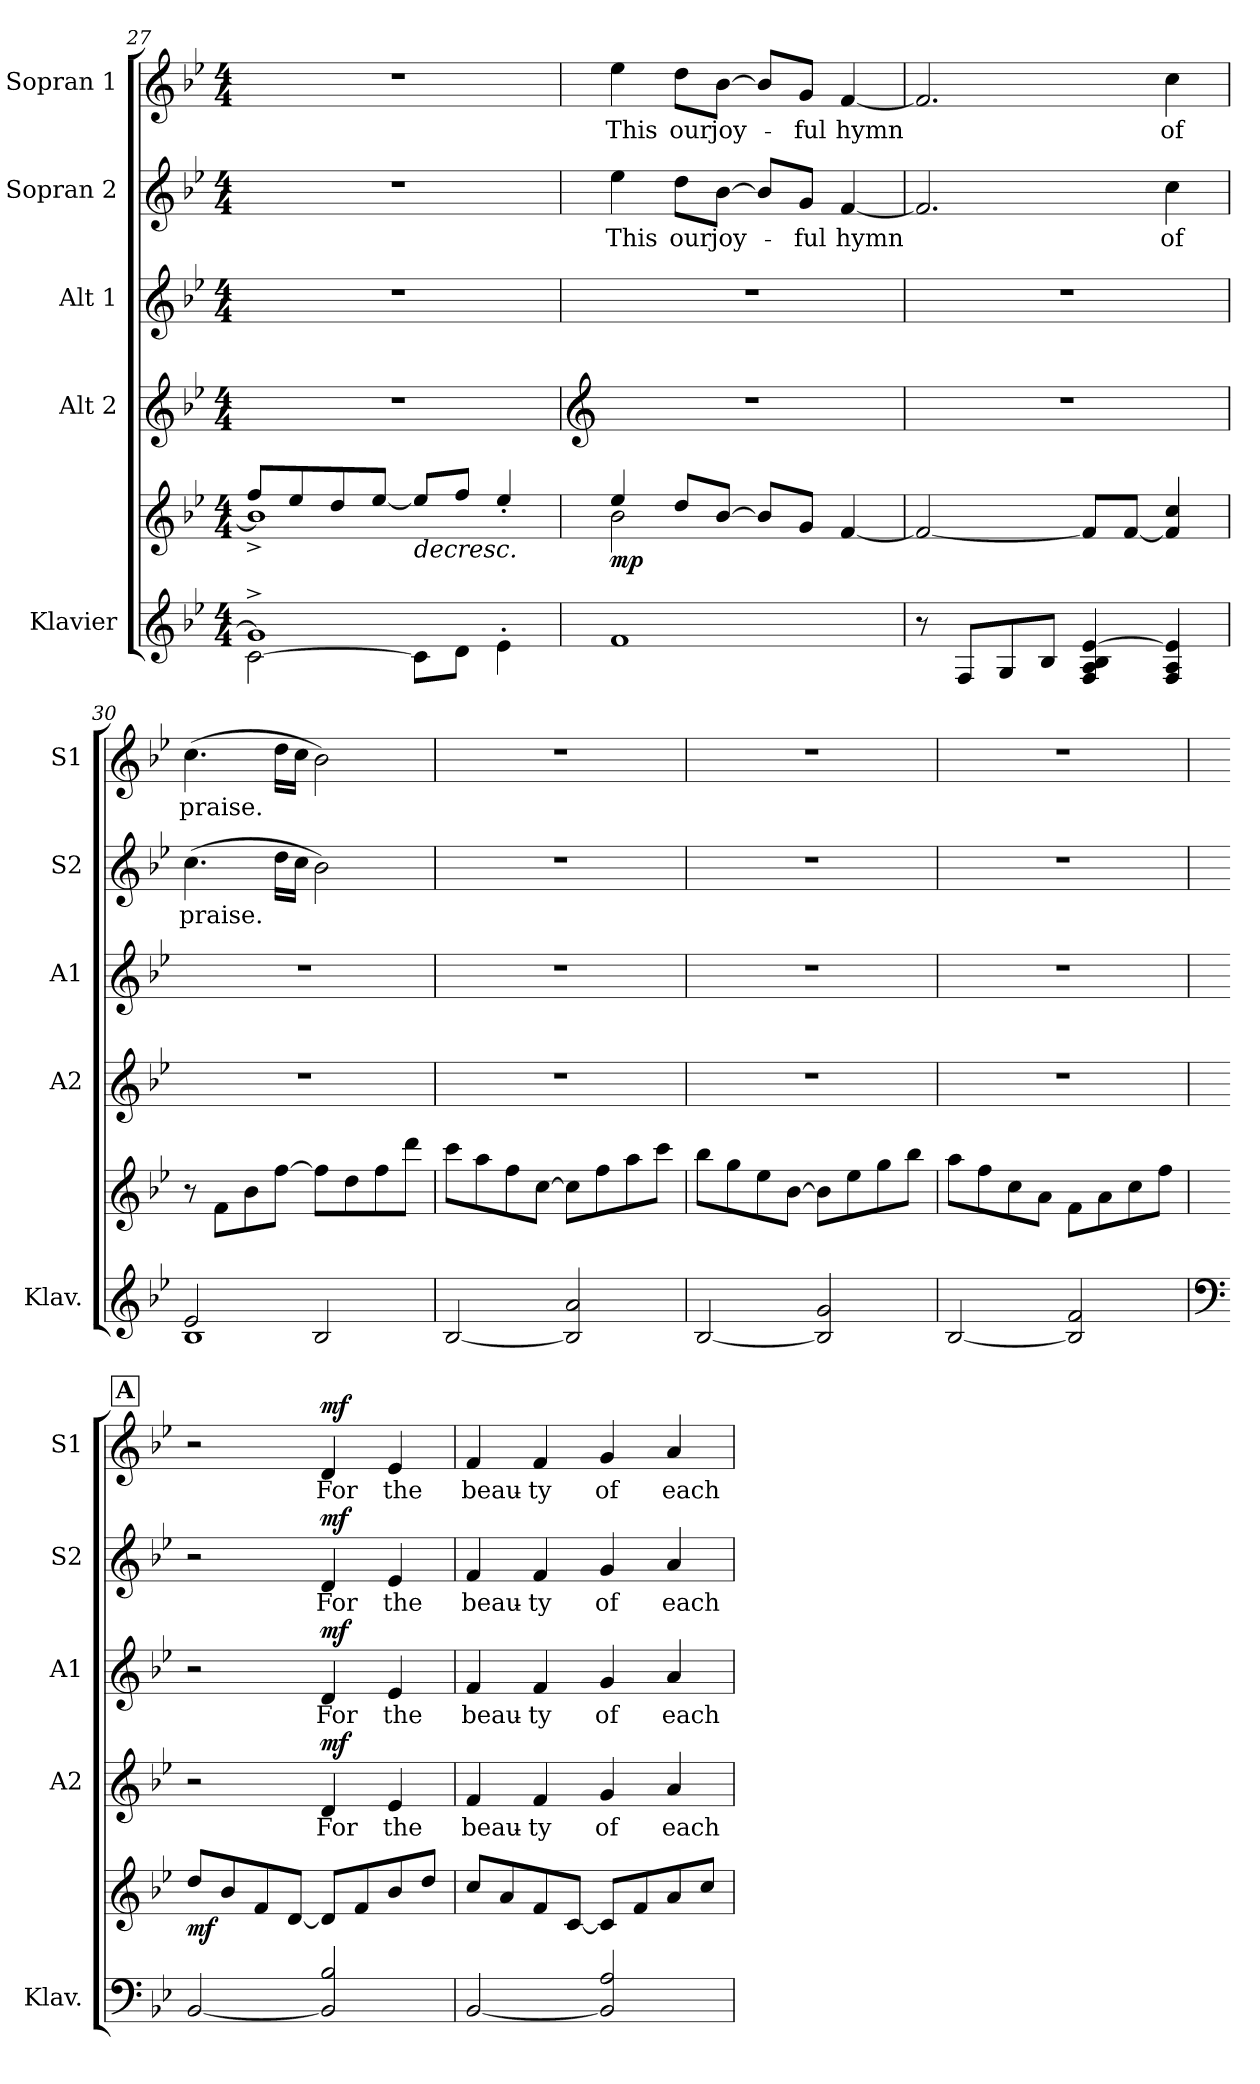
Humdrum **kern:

**kern	**kern	**dynam	**kern	**text	**dynam	**kern	**text	**dynam	**kern	**text	**dynam	**kern	**text	**dynam
*part5	*part5	*part5	*part4	*part4	*part4	*part3	*part3	*part3	*part2	*part2	*part2	*part1	*part1	*part1
*staff6	*staff5	*staff5/6	*staff4	*staff4	*staff4	*staff3	*staff3	*staff3	*staff2	*staff2	*staff2	*staff1	*staff1	*staff1
*I"Klavier	*	*	*I"Alt 2	*	*	*I"Alt 1	*	*	*I"Sopran 2	*	*	*I"Sopran 1	*	*
*I'Klav.	*	*	*I'A2	*	*	*I'A1	*	*	*I'S2	*	*	*I'S1	*	*
*clefG2	*clefG2	*	*clefG2	*	*	*clefG2	*	*	*clefG2	*	*	*clefG2	*	*
*k[b-e-]	*k[b-e-]	*	*k[b-e-]	*	*	*k[b-e-]	*	*	*k[b-e-]	*	*	*k[b-e-]	*	*
*M4/4	*M4/4	*	*M4/4	*	*	*M4/4	*	*	*M4/4	*	*	*M4/4	*	*
=27	=27	=27	=27	=27	=27	=27	=27	=27	=27	=27	=27	=27	=27	=27
*^	*^	*	*	*	*	*	*	*	*	*	*	*	*	*
[2c^\	1g]	1b-]	8ff^/L	.	1r	.	.	1r	.	.	1r	.	.	1r	.	.
.	.	.	8ee-/	.	.	.	.	.	.	.	.	.	.	.	.	.
.	.	.	8dd/	.	.	.	.	.	.	.	.	.	.	.	.	.
.	.	.	[8ee-/J	.	.	.	.	.	.	.	.	.	.	.	.	.
!	!	!	!	!LO:HP:b	!	!	!	!	!	!	!	!	!	!	!	!
8c\L]	.	.	8ee-/L]	>	.	.	.	.	.	.	.	.	.	.	.	.
8d\J	.	.	8ff/J	.	.	.	.	.	.	.	.	.	.	.	.	.
4e-'\	.	.	4ee-'/	.	.	.	.	.	.	.	.	.	.	.	.	.
*v	*v	*	*	*	*	*	*	*	*	*	*	*	*	*	*	*
=28	=28	=28	=28	=28	=28	=28	=28	=28	=28	=28	=28	=28	=28	=28	=28
*	*	*	*	*clefG2	*	*	*	*	*	*	*	*	*	*	*
!	!	!	!LO:DY:b	!	!	!	!	!	!	!	!LO:LY:b	!	!	!LO:LY:b	!
1f	4ee-/	2b-\	mp	1r	.	.	1r	.	.	4ee-\	This	.	4ee-\	This	.
!	!	!	!	!	!	!	!	!	!	!	!LO:LY:b	!	!	!LO:LY:b	!
.	8dd/L	.	.	.	.	.	.	.	.	8dd\L	our	.	8dd\L	our	.
!	!	!	!	!	!	!	!	!	!	!	!LO:LY:b	!	!	!LO:LY:b	!
.	[8b-/J	.	.	.	.	.	.	.	.	[8b-\J	joy-	.	[8b-\J	joy-	.
.	8b-/L]	2ryy	.	.	.	.	.	.	.	8b-/L]	.	.	8b-/L]	.	.
!	!	!	!	!	!	!	!	!	!	!	!LO:LY:b	!	!	!LO:LY:b	!
.	8g/J	.	.	.	.	.	.	.	.	8g/J	-ful	.	8g/J	-ful	.
!	!	!	!	!	!	!	!	!	!	!	!LO:LY:b	!	!	!LO:LY:b	!
.	[4f/	.	.	.	.	.	.	.	.	[4f/	hymn	.	[4f/	hymn	.
*	*v	*v	*	*	*	*	*	*	*	*	*	*	*	*	*
=29	=29	=29	=29	=29	=29	=29	=29	=29	=29	=29	=29	=29	=29	=29
8r	2f/_	.	1r	.	.	1r	.	.	2.f/]	.	.	2.f/]	.	.
8F/L	.	.	.	.	.	.	.	.	.	.	.	.	.	.
8G/	.	.	.	.	.	.	.	.	.	.	.	.	.	.
8B-/J	.	.	.	.	.	.	.	.	.	.	.	.	.	.
4F/ 4A/ 4B-/ [4e-/	8f/L]	.	.	.	.	.	.	.	.	.	.	.	.	.
.	[8f/J	.	.	.	.	.	.	.	.	.	.	.	.	.
!	!	!	!	!	!	!	!	!	!	!LO:LY:b	!	!	!LO:LY:b	!
4F/ 4A/ 4e-/]	4f/] 4cc/	.	.	.	.	.	.	.	4cc\	of	.	4cc\	of	.
!!LO:LB:g=z
=30	=30	=30	=30	=30	=30	=30	=30	=30	=30	=30	=30	=30	=30	=30
*^	*	*	*	*	*	*	*	*	*	*	*	*	*	*
!	!	!	!	!	!	!	!	!	!	!	!LO:LY:b	!	!	!LO:LY:b	!
1B-	2e-/	8r	.	1r	.	.	1r	.	.	(>4.cc\	praise.	.	(>4.cc\	praise.	.
.	.	8f\L	.	.	.	.	.	.	.	.	.	.	.	.	.
.	.	8b-\	.	.	.	.	.	.	.	.	.	.	.	.	.
.	.	[8ff\J	.	.	.	.	.	.	.	16dd\LL	.	.	16dd\LL	.	.
.	.	.	.	.	.	.	.	.	.	16cc\JJ	.	.	16cc\JJ	.	.
.	2B-/	8ff\L]	.	.	.	.	.	.	.	2b-\)	.	.	2b-\)	.	.
.	.	8dd\	.	.	.	.	.	.	.	.	.	.	.	.	.
.	.	8ff\	.	.	.	.	.	.	.	.	.	.	.	.	.
.	.	8ddd\J	.	.	.	.	.	.	.	.	.	.	.	.	.
*v	*v	*	*	*	*	*	*	*	*	*	*	*	*	*	*
=31	=31	=31	=31	=31	=31	=31	=31	=31	=31	=31	=31	=31	=31	=31
[2B-/	8ccc\L	.	1r	.	.	1r	.	.	1r	.	.	1r	.	.
.	8aa\	.	.	.	.	.	.	.	.	.	.	.	.	.
.	8ff\	.	.	.	.	.	.	.	.	.	.	.	.	.
.	[8cc\J	.	.	.	.	.	.	.	.	.	.	.	.	.
2B-/] 2a/	8cc\L]	.	.	.	.	.	.	.	.	.	.	.	.	.
.	8ff\	.	.	.	.	.	.	.	.	.	.	.	.	.
.	8aa\	.	.	.	.	.	.	.	.	.	.	.	.	.
.	8ccc\J	.	.	.	.	.	.	.	.	.	.	.	.	.
=32	=32	=32	=32	=32	=32	=32	=32	=32	=32	=32	=32	=32	=32	=32
[2B-/	8bb-\L	.	1r	.	.	1r	.	.	1r	.	.	1r	.	.
.	8gg\	.	.	.	.	.	.	.	.	.	.	.	.	.
.	8ee-\	.	.	.	.	.	.	.	.	.	.	.	.	.
.	[8b-\J	.	.	.	.	.	.	.	.	.	.	.	.	.
2B-/] 2g/	8b-\L]	.	.	.	.	.	.	.	.	.	.	.	.	.
.	8ee-\	.	.	.	.	.	.	.	.	.	.	.	.	.
.	8gg\	.	.	.	.	.	.	.	.	.	.	.	.	.
.	8bb-\J	.	.	.	.	.	.	.	.	.	.	.	.	.
=33	=33	=33	=33	=33	=33	=33	=33	=33	=33	=33	=33	=33	=33	=33
[2B-/	8aa\L	.	1r	.	.	1r	.	.	1r	.	.	1r	.	.
.	8ff\	.	.	.	.	.	.	.	.	.	.	.	.	.
.	8cc\	.	.	.	.	.	.	.	.	.	.	.	.	.
.	8a\J	.	.	.	.	.	.	.	.	.	.	.	.	.
2B-/] 2f/	8f\L	.	.	.	.	.	.	.	.	.	.	.	.	.
.	8a\	.	.	.	.	.	.	.	.	.	.	.	.	.
.	8cc\	.	.	.	.	.	.	.	.	.	.	.	.	.
.	8ff\J	.	.	.	.	.	.	.	.	.	.	.	.	.
.	.	]	.	.	.	.	.	.	.	.	.	.	.	.
!!LO:PB:g=z
!!LO:REH:place=s1:a:B:fs=14:t=A
=34	=34	=34	=34	=34	=34	=34	=34	=34	=34	=34	=34	=34	=34	=34
*clefF4	*	*	*	*	*	*	*	*	*	*	*	*	*	*
!	!	!LO:DY:b	!	!	!	!	!	!	!	!	!	!	!	!
[2BB-/	8dd/L	mf	2r	.	.	2r	.	.	2r	.	.	2r	.	.
.	8b-/	.	.	.	.	.	.	.	.	.	.	.	.	.
.	8f/	.	.	.	.	.	.	.	.	.	.	.	.	.
.	[8d/J	.	.	.	.	.	.	.	.	.	.	.	.	.
!	!	!	!	!LO:LY:b	!LO:DY:b	!	!LO:LY:b	!LO:DY:b	!	!LO:LY:b	!LO:DY:b	!	!LO:LY:b	!LO:DY:b
2BB-/] 2B-/	8d/L]	.	4d/	For	mf	4d/	For	mf	4d/	For	mf	4d/	For	mf
.	8f/	.	.	.	.	.	.	.	.	.	.	.	.	.
!	!	!	!	!LO:LY:b	!	!	!LO:LY:b	!	!	!LO:LY:b	!	!	!LO:LY:b	!
.	8b-/	.	4e-/	the	.	4e-/	the	.	4e-/	the	.	4e-/	the	.
.	8dd/J	.	.	.	.	.	.	.	.	.	.	.	.	.
=35	=35	=35	=35	=35	=35	=35	=35	=35	=35	=35	=35	=35	=35	=35
!	!	!	!	!LO:LY:b	!	!	!LO:LY:b	!	!	!LO:LY:b	!	!	!LO:LY:b	!
[2BB-/	8cc/L	.	4f/	beau-	.	4f/	beau-	.	4f/	beau-	.	4f/	beau-	.
.	8a/	.	.	.	.	.	.	.	.	.	.	.	.	.
!	!	!	!	!LO:LY:b	!	!	!LO:LY:b	!	!	!LO:LY:b	!	!	!LO:LY:b	!
.	8f/	.	4f/	-ty	.	4f/	-ty	.	4f/	-ty	.	4f/	-ty	.
.	[8c/J	.	.	.	.	.	.	.	.	.	.	.	.	.
!	!	!	!	!LO:LY:b	!	!	!LO:LY:b	!	!	!LO:LY:b	!	!	!LO:LY:b	!
2BB-/] 2A/	8c/L]	.	4g/	of	.	4g/	of	.	4g/	of	.	4g/	of	.
.	8f/	.	.	.	.	.	.	.	.	.	.	.	.	.
!	!	!	!	!LO:LY:b	!	!	!LO:LY:b	!	!	!LO:LY:b	!	!	!LO:LY:b	!
.	8a/	.	4a/	each	.	4a/	each	.	4a/	each	.	4a/	each	.
.	8cc/J	.	.	.	.	.	.	.	.	.	.	.	.	.
=	=	=	=	=	=	=	=	=	=	=	=	=	=	=
*-	*-	*-	*-	*-	*-	*-	*-	*-	*-	*-	*-	*-	*-	*-
